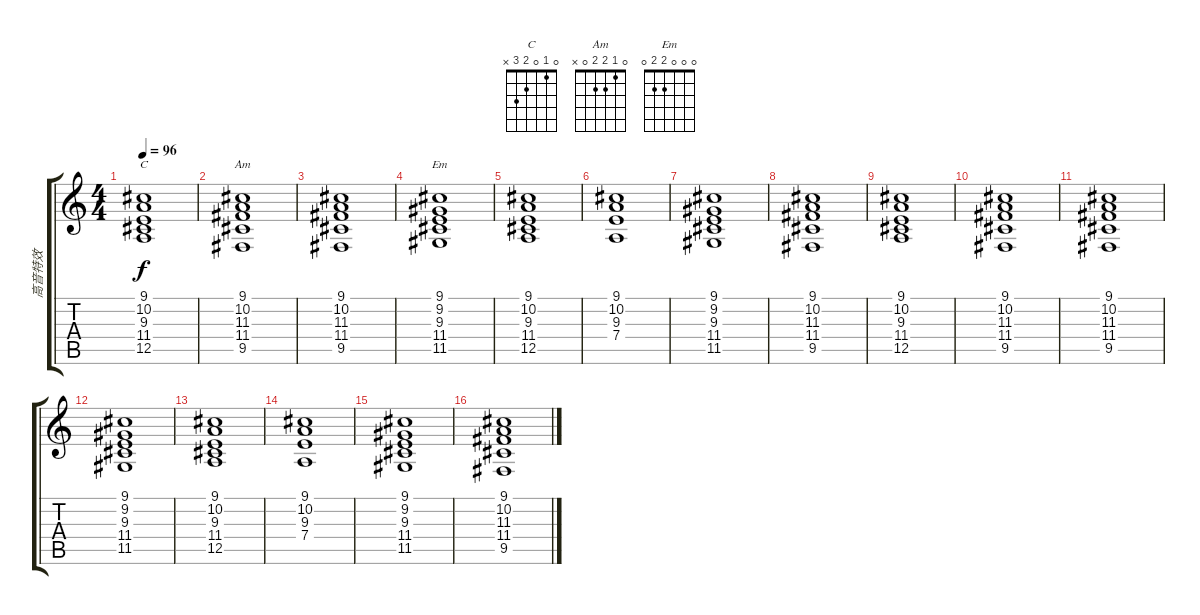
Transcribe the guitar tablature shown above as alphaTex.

\track ("高音特效" "高音特效") {instrument frenchhorn}
\staff {score tabs}
\tuning (E4 B3 G3 D3 A2 E2) {hide}
\chord ("C" 0 1 0 2 3 x)
\chord ("Am" 0 1 2 2 0 x)
\chord ("Em" 0 0 0 2 2 0)
\ts (4 4)
\tempo 96
\clef g2
\ks c
(9.1 10.2 9.3 11.4 12.5).1{ch "C" dy f} |
(9.1 10.2 11.3 11.4 9.5).1{ch "Am"} |
(9.1 10.2 11.3 11.4 9.5).1 |
(9.1 9.2 9.3 11.4 11.5).1{ch "Em"} |
(9.1 10.2 9.3 11.4 12.5).1 |
(9.1 10.2 9.3 7.4).1 |
(9.1 9.2 9.3 11.4 11.5).1 |
(9.1 10.2 11.3 11.4 9.5).1 |
(9.1 10.2 9.3 11.4 12.5).1 |
(9.1 10.2 11.3 11.4 9.5).1 |
(9.1 10.2 11.3 11.4 9.5).1 |
(9.1 9.2 9.3 11.4 11.5).1 |
(9.1 10.2 9.3 11.4 12.5).1 |
(9.1 10.2 9.3 7.4).1 |
(9.1 9.2 9.3 11.4 11.5).1 |
(9.1 10.2 11.3 11.4 9.5).1
